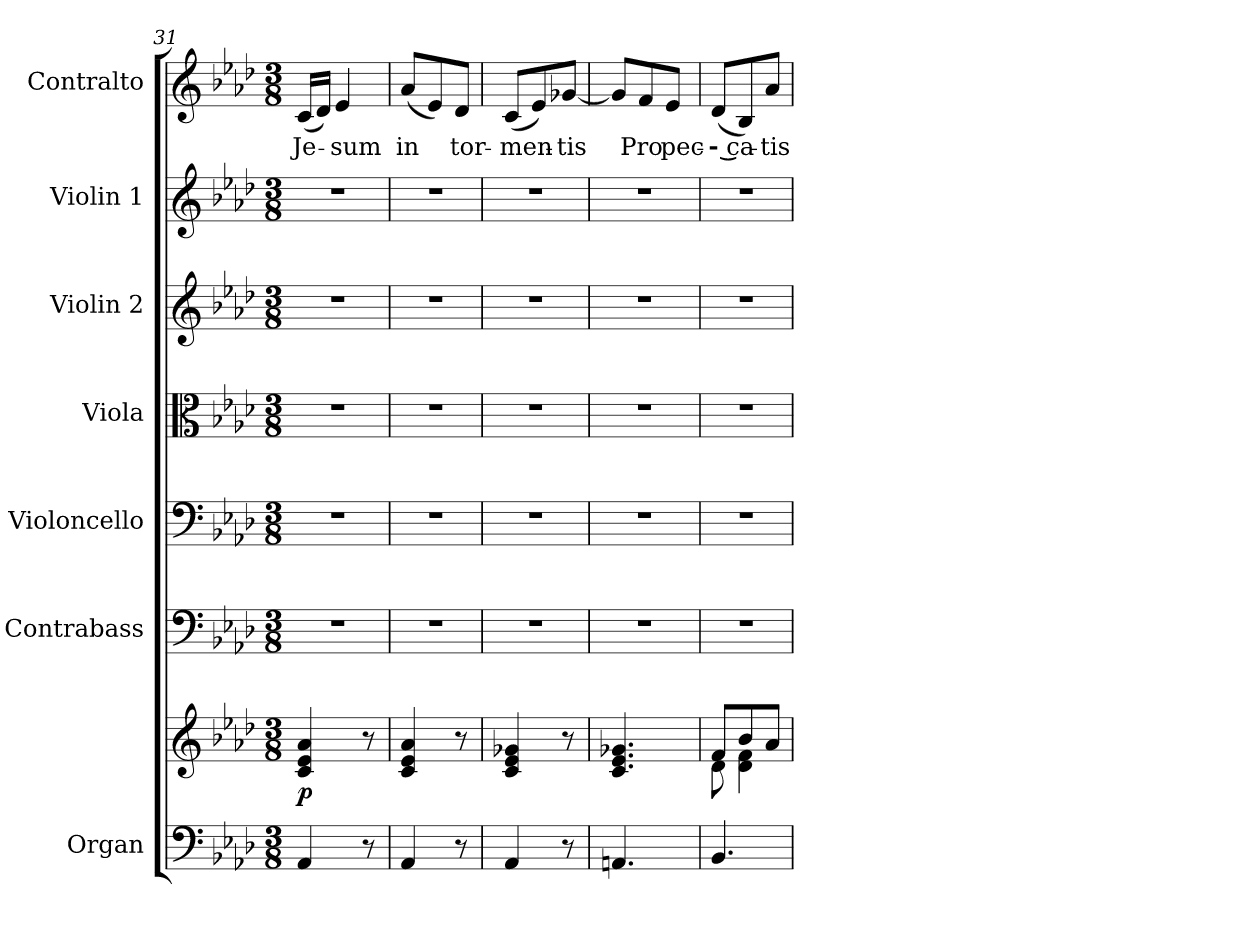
**kern	**kern	**dynam	**kern	**kern	**kern	**kern	**kern	**kern	**text
*part7	*part7	*part7	*part6	*part5	*part4	*part3	*part2	*part1	*part1
*staff8	*staff7	*staff7/8	*staff6	*staff5	*staff4	*staff3	*staff2	*staff1	*staff1
*I"Organ	*	*	*I"Contrabass	*I"Violoncello	*I"Viola	*I"Violin 2	*I"Violin 1	*I"Contralto	*
*I'Org.	*	*	*I'Cb.	*I'Vc.	*I'Vla.	*I'Vln. 2	*I'Vln. 1	*I'C.	*
*clefF4	*clefG2	*	*clefF4	*clefF4	*clefC3	*clefG2	*clefG2	*clefG2	*
*	*	*	*ITrd7c12	*	*	*	*	*	*
*k[b-e-a-d-]	*k[b-e-a-d-]	*	*k[b-e-a-d-]	*k[b-e-a-d-]	*k[b-e-a-d-]	*k[b-e-a-d-]	*k[b-e-a-d-]	*k[b-e-a-d-]	*
*f:	*f:	*	*f:	*f:	*f:	*f:	*f:	*f:	*
*M3/8	*M3/8	*	*M3/8	*M3/8	*M3/8	*M3/8	*M3/8	*M3/8	*
=31	=31	=31	=31	=31	=31	=31	=31	=31	=31
!	!	!	!LO:N:vis=1	!LO:N:vis=1	!LO:N:vis=1	!LO:N:vis=1	!LO:N:vis=1	!	!
!	!	!	!	!	!	!	!	!	!LO:LY:b:color=#000000
4AA-i/	4ci/ 4e-i 4a-i	p	4.r	4.r	4.r	4.r	4.r	(16ci/LL	Je-
.	.	.	.	.	.	.	.	16d-i/JJ)	.
!	!	!	!	!	!	!	!	!	!LO:LY:b:color=#000000
.	.	.	.	.	.	.	.	4e-i/	-sum
8r	8r	.	.	.	.	.	.	.	.
=32	=32	=32	=32	=32	=32	=32	=32	=32	=32
!	!	!	!LO:N:vis=1	!LO:N:vis=1	!LO:N:vis=1	!LO:N:vis=1	!LO:N:vis=1	!	!
!	!	!	!	!	!	!	!	!	!LO:LY:b:color=#000000
4AA-i/	4ci/ 4e-i 4a-i	.	4.r	4.r	4.r	4.r	4.r	(8a-i/L	in
.	.	.	.	.	.	.	.	8e-i/)	.
!	!	!	!	!	!	!	!	!	!LO:LY:b:color=#000000
8r	8r	.	.	.	.	.	.	8d-i/J	tor-
=33	=33	=33	=33	=33	=33	=33	=33	=33	=33
!	!	!	!LO:N:vis=1	!LO:N:vis=1	!LO:N:vis=1	!LO:N:vis=1	!LO:N:vis=1	!	!
!	!	!	!	!	!	!	!	!	!LO:LY:b:color=#000000
4AA-i/	4ci/ 4e-i 4g-Xi	.	4.r	4.r	4.r	4.r	4.r	(8ci/L	-men-
.	.	.	.	.	.	.	.	8e-i/)	.
!	!	!	!	!	!	!	!	!	!LO:LY:b:color=#000000
8r	8r	.	.	.	.	.	.	[8g-Xi/J	-tis
=34	=34	=34	=34	=34	=34	=34	=34	=34	=34
!	!	!	!LO:N:vis=1	!LO:N:vis=1	!LO:N:vis=1	!LO:N:vis=1	!LO:N:vis=1	!	!
4.AAni/	4.ci/ 4.e-i 4.g-Xi	.	4.r	4.r	4.r	4.r	4.r	8g-i/L]	.
!	!	!	!	!	!	!	!	!	!LO:LY:b:color=#000000
.	.	.	.	.	.	.	.	8fi/	Pro
!	!	!	!	!	!	!	!	!	!LO:LY:b:color=#000000
.	.	.	.	.	.	.	.	8e-i/J	pec-
!!LO:LB:g=z
=35	=35	=35	=35	=35	=35	=35	=35	=35	=35
*	*^	*	*	*	*	*	*	*	*
!	!	!	!	!LO:N:vis=1	!LO:N:vis=1	!LO:N:vis=1	!LO:N:vis=1	!LO:N:vis=1	!	!
!	!	!	!	!	!	!	!	!	!	!LO:LY:b:color=#000000
4.BB-i/	8fi/L	8d-i\	.	4.r	4.r	4.r	4.r	4.r	(8d-i/L	-- ca-
.	8b-i/	4d-i\ 4fi	.	.	.	.	.	.	8B-i/)	.
!	!	!	!	!	!	!	!	!	!	!LO:LY:b:color=#000000
.	8a-i/J	.	.	.	.	.	.	.	8a-i/J	-tis
*	*v	*v	*	*	*	*	*	*	*	*
=	=	=	=	=	=	=	=	=	=
*-	*-	*-	*-	*-	*-	*-	*-	*-	*-
